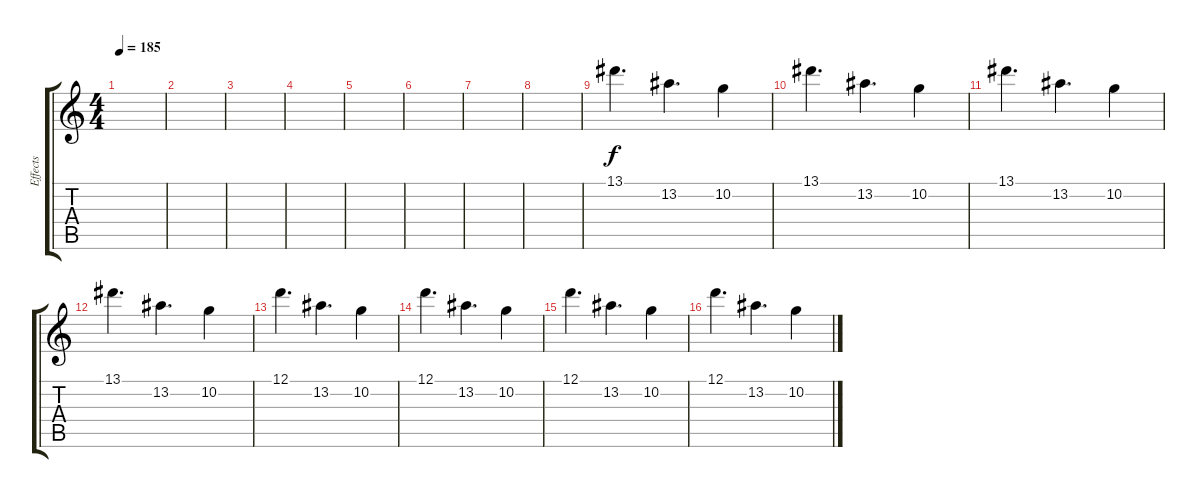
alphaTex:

\track ("Effects" "Effects") {instrument electricguitarjazz}
\staff {score tabs}
\tuning (D4 A3 F3 C3 G2 C2) {hide}
\ts (4 4)
\tempo 185
\clef g2
\ks c
|
|
|
|
|
|
|
|
13.1.4{d volume 16 instrument overdrivenguitar} 13.2.4{d} 10.2.4 |
13.1.4{d} 13.2.4{d} 10.2.4 |
13.1.4{d} 13.2.4{d} 10.2.4 |
13.1.4{d} 13.2.4{d} 10.2.4 |
12.1.4{d} 13.2.4{d} 10.2.4 |
12.1.4{d} 13.2.4{d} 10.2.4 |
12.1.4{d} 13.2.4{d} 10.2.4 |
12.1.4{d} 13.2.4{d} 10.2.4
